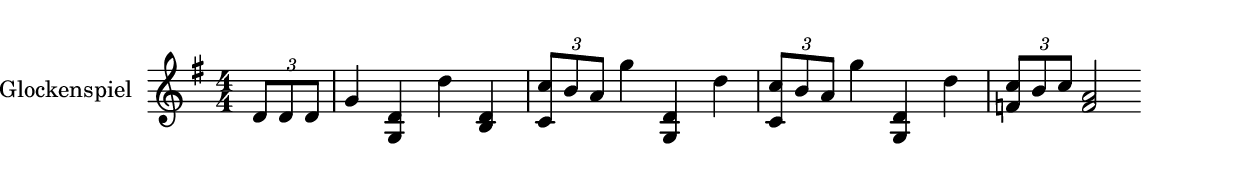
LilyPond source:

%---------------------------------------------------------------------
% DESCRIPTION
% Glockenspiel arrangement for Star Wars Main Theme in G.
% Outputs pdf of sheet music and midi file.
%
% USAGE
% lilypond name-of-file.ly
%
% CREATED BY
% rebecca
% July 2021
%---------------------------------------------------------------------


% replace with version of lilypond
\version "2.20.0"


% little-glock is a variable name, replace with "upper" or anything else
little-glock = \relative c' {
            \clef treble
            \key  g \major
            \numericTimeSignature \time 4/4

   % song starts here
   \partial 4 \tuplet 3/2 { d8[ d d] } |
   
   g4 <d g,> d' <d, b> |
   \tuplet 3/2 { <c' c,>8 b a } g'4 <d, g,> d'
   \tuplet 3/2 { <c  c,>8 b a } g'4 <d, g,> d'
   \tuplet 3/2 { <c  f,>8 b c } <f, a>2

}



\score {
  \new PianoStaff <<
    \set PianoStaff.instrumentName = #"Glockenspiel  "
    \new Staff = "little-glock" \little-glock
  >>
  \layout { }
  \midi { }
}
